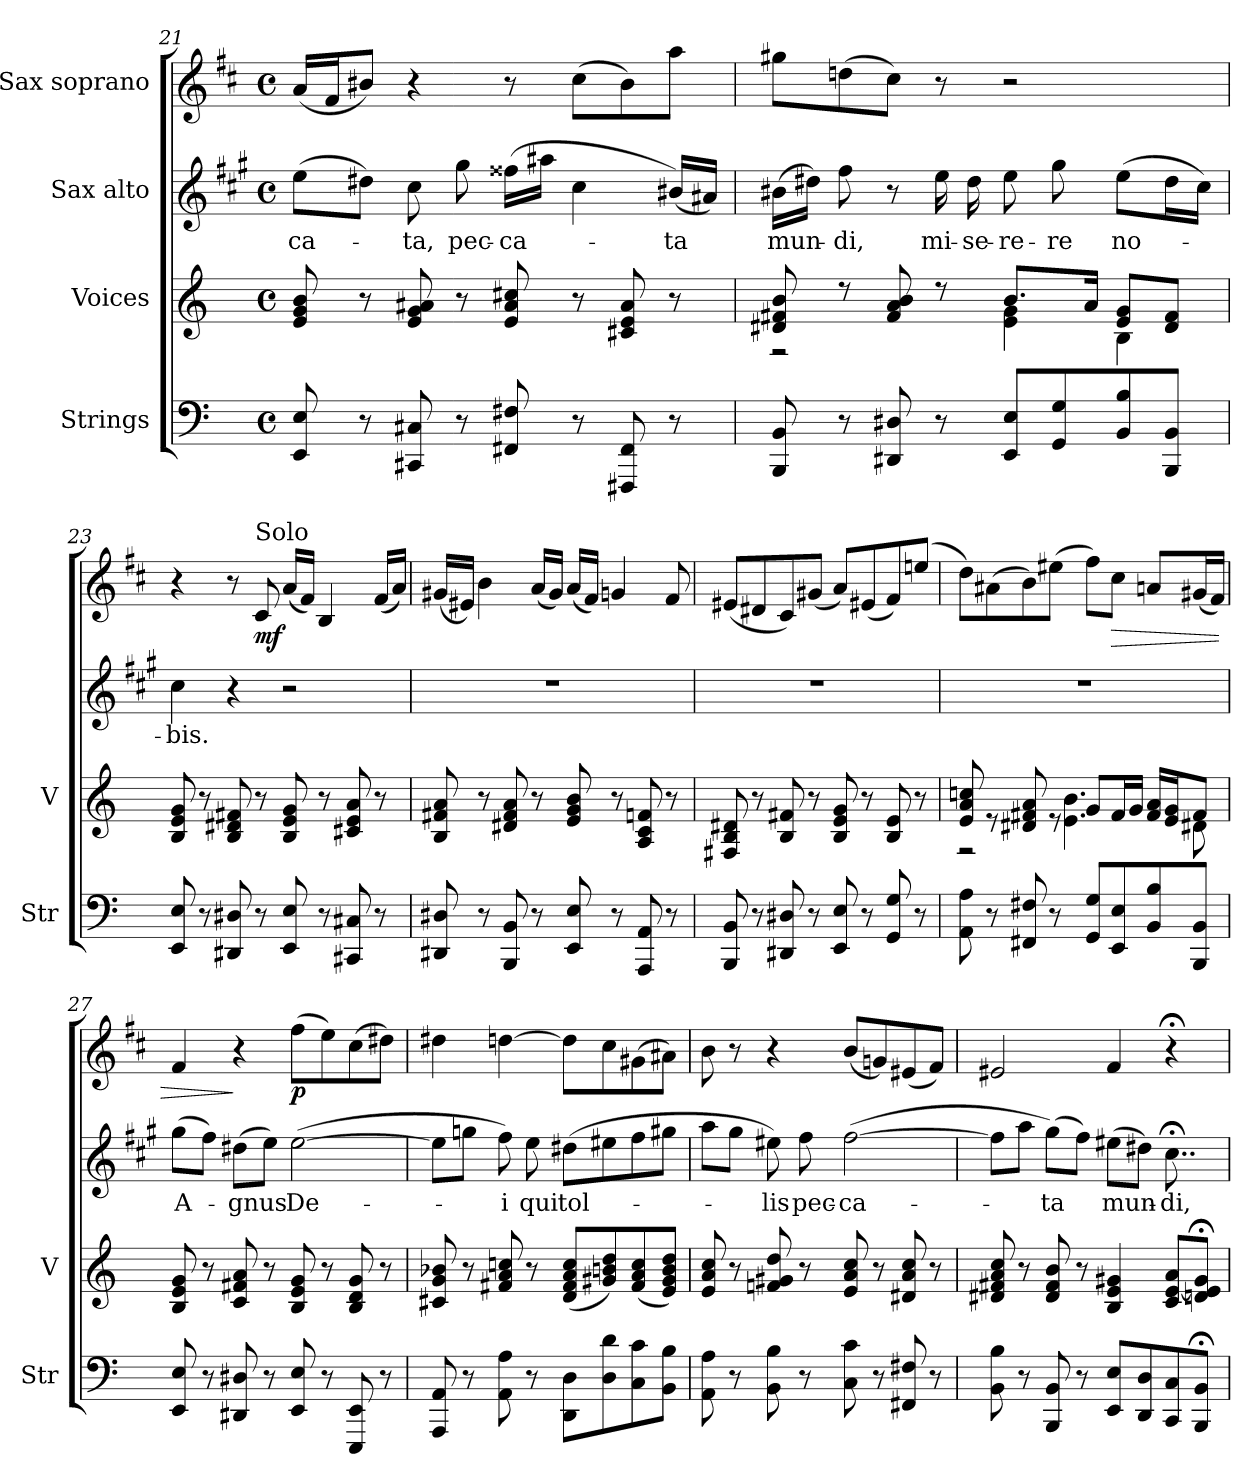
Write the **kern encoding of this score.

**kern	**kern	**kern	**text	**kern	**dynam
*part4	*part3	*part2	*part2	*part1	*part1
*staff4	*staff3	*staff2	*staff2	*staff1	*staff1
*I"Strings	*I"Voices	*I"Sax alto	*	*I"Sax soprano	*
*I'Str	*I'V	*	*	*	*
*clefF4	*clefG2	*clefG2	*	*clefG2	*
*	*	*ITrd5c9	*	*ITrd1c2	*
*k[]	*k[]	*k[]	*	*k[]	*
*M4/4	*M4/4	*M4/4	*	*M4/4	*
*met(c)	*met(c)	*met(c)	*	*met(c)	*
=21	=21	=21	=21	=21	=21
!	!	!	!LO:LY:b	!	!
8EE/ 8E/	8e/ 8g/ 8b/	(>8g\L	-ca-	(<16g/LL	.
.	.	.	.	16e/J	.
8r	8r	8f#X\J)	.	8a#X/J)	.
!	!	!	!LO:LY:b	!	!
8CC#X/ 8C#X/	8e/ 8g/ 8a#X/	8e\	-ta,	4r	.
!	!	!	!LO:LY:b	!	!
8r	8r	8b\	pec-	.	.
!	!	!	!LO:LY:b	!	!
8FF#X/ 8F#X/	8e/ 8a#/ 8cc#X/	(>16a#X\LL	-ca-	8r	.
.	.	16cc#X\JJ	.	.	.
8r	8r	4e\	.	(>8b\L	.
8FFF#X/ 8FF#/	8c#X/ 8e/ 8a#/	.	.	8a#\)	.
!	!	!	!LO:LY:b	!	!
8r	8r	(<16d#X/LL)	-ta	8gg\J	.
.	.	16c#X/JJ)	.	.	.
!!LO:PB:g=z
=22	=22	=22	=22	=22	=22
*	*^	*	*	*	*
!	!	!	!	!LO:LY:b	!	!
8BBB/ 8BB/	8d#X/ 8f#X/ 8b/	2r	(>16d#X\LL	mun-	8ff#X\L	.
.	.	.	16f#X\JJ)	.	.	.
!	!	!	!	!LO:LY:b	!	!
8r	8r	.	8a\	-di,	(>8ccn\	.
8DD#X/ 8D#X/	8f#/ 8a/ 8b/	.	8r	.	8b\J)	.
!	!	!	!	!LO:LY:b	!	!
8r	8r	.	16g\	mi-	8r	.
!	!	!	!	!LO:LY:b	!	!
.	.	.	16f#\	-se-	.	.
!	!	!	!	!LO:LY:b	!	!
8EE/ 8E/L	8.b/L	4e\ 4g\	8g\	-re-	2r	.
!	!	!	!	!LO:LY:b	!	!
8GG/ 8G/	.	.	8b\	-re	.	.
.	16a/Jk	.	.	.	.	.
!	!	!	!	!LO:LY:b	!	!
8BB/ 8B/	8e/ 8g/L	4B\	(>8g\L	no-	.	.
8BBB/ 8BB/J	8d#/ 8f#/J	.	16f#\L	.	.	.
.	.	.	16e\JJ)	.	.	.
*	*v	*v	*	*	*	*
=23	=23	=23	=23	=23	=23
!	!	!	!LO:LY:b	!	!
8EE/ 8E/	8B/ 8e/ 8g/	4e\	-bis.	4r	.
8r	8r	.	.	.	.
8DD#X/ 8D#X/	8B/ 8d#X/ 8f#X/	4r	.	8r	.
!	!	!	!	!LO:TX:a:t=Solo	!
!	!	!	!	!	!LO:DY:b
8r	8r	.	.	8B/	mf
8EE/ 8E/	8B/ 8e/ 8g/	2r	.	(<16g/LL	.
.	.	.	.	16e/JJ)	.
8r	8r	.	.	4A/	.
8CC#X/ 8C#X/	8c#X/ 8e/ 8a/	.	.	.	.
8r	8r	.	.	(<16e/LL	.
.	.	.	.	16g/JJ)	.
=24	=24	=24	=24	=24	=24
8DD#X/ 8D#X/	8B/ 8f#X/ 8a/	1r	.	(<16f#X/LL	.
.	.	.	.	16d#X/JJ)	.
8r	8r	.	.	4a\	.
8BBB/ 8BB/	8d#X/ 8f#/ 8a/	.	.	.	.
8r	8r	.	.	(<16g/LL	.
.	.	.	.	16f#/JJ)	.
8EE/ 8E/	8e/ 8g/ 8b/	.	.	(<16g/LL	.
.	.	.	.	16e/JJ)	.
8r	8r	.	.	4fn/	.
8AAA/ 8AA/	8A/ 8c/ 8fn/	.	.	.	.
8r	8r	.	.	8e/	.
!!LO:LB:g=z
=25	=25	=25	=25	=25	=25
8BBB/ 8BB/	8F#X/ 8B/ 8d#X/	1r	.	(<8d#X/L	.
8r	8r	.	.	8c#X/	.
8DD#X/ 8D#X/	8B/ 8f#X/	.	.	8B/)	.
8r	8r	.	.	(<8f#X/J	.
8EE/ 8E/	8B/ 8e/ 8g/	.	.	8g/L)	.
8r	8r	.	.	(<8d#X/	.
8GG/ 8G/	8B/ 8e/	.	.	8e/)	.
8r	8r	.	.	(<8ddn/J	.
=26	=26	=26	=26	=26	=26
*	*^	*	*	*	*
8AA\ 8A\	8e/ 8a/ 8ccn/	2r	1r	.	8cc\L)	.
8r	8re	.	.	.	(>8g#X\	.
8FF#X/ 8F#X/	8d#X/ 8f#X/ 8a/	.	.	.	8a\)	.
8r	8re	.	.	.	(>8dd#X\J	.
8GG/ 8G/L	8g/L	4.e\ 4.b\	.	.	8ee\L)	.
!	!	!	!	!	!	!LO:HP:b
8EE/ 8E/	16f#/L	.	.	.	8b\J	>
.	16g/JJ	.	.	.	.	.
8BB/ 8B/	16f#/ 16a/LL	.	.	.	8gn/L	.
.	16e/ 16g/J	.	.	.	.	.
8BBB/ 8BB/J	8f#/J	8d#X\	.	.	(<16f#X/L	.
.	.	.	.	.	16e/JJ)	.
*	*v	*v	*	*	*	*
=27	=27	=27	=27	=27	=27
!	!	!	!LO:LY:b	!	!
8EE/ 8E/	8B/ 8e/ 8g/	(>8b\L	A-	4e/	.
8r	8r	8a\J)	.	.	.
!	!	!	!LO:LY:b	!	!
8DD#X/ 8D#X/	8c/ 8f#X/ 8a/	(>8f#X\L	-gnus	4r	]
8r	8r	8g\J)	.	.	.
!	!	!	!LO:LY:b	!	!LO:DY:b
8EE/ 8E/	8B/ 8e/ 8g/	(>[2g\	De-	(>8ee\L	p
8r	8r	.	.	8dd\)	.
8EEE/ 8EE/	8B/ 8d/ 8g/	.	.	(>8b\	.
8r	8r	.	.	8cc#X\J)	.
=28	=28	=28	=28	=28	=28
8AAA/ 8AA/	8c#X/ 8g/ 8b-X/	8g\L]	.	4cc#X\	.
8r	8r	8b-X\J	.	.	.
!	!	!	!LO:LY:b	!	!
8AA\ 8A\	8f#X/ 8a/ 8ccn/	8a\)	-i	[4ccn\	.
!	!	!	!LO:LY:b	!	!
8r	8r	8g\	qui	.	.
!	!	!	!LO:LY:b	!	!
8DD\ 8D\L	(<8d/ 8f#/ 8a/ 8cc/L	(>8f#X\L	tol-	8cc\L]	.
8D\ 8d\	8g#X/ 8bn/ 8dd/)	8g#X\	.	8b\	.
8C\ 8c\	(<8f#/ 8a/ 8cc/	8a\	.	(>8f#X\	.
8BB\ 8B\J	8e/ 8g#/ 8b/ 8dd/J)	8bn\J	.	8g#X\J)	.
!!LO:LB:g=z
=29	=29	=29	=29	=29	=29
8AA\ 8A\	8e/ 8a/ 8cc/	8cc\L	.	8a\	.
8r	8r	8b\J	.	8r	.
!	!	!	!LO:LY:b	!	!
8BB\ 8B\	8fn/ 8g#X/ 8dd/	8g#X\)	lis	4r	.
!	!	!	!LO:LY:b	!	!
8r	8r	8a\	pec-	.	.
!	!	!	!LO:LY:b	!	!
8C\ 8c\	8e/ 8a/ 8cc/	(>[2a\	-ca-	(<8a/L	.
8r	8r	.	.	8fn/)	.
8FF#X/ 8F#X/	8d#X/ 8a/ 8cc/	.	.	(<8d#X/	.
8r	8r	.	.	8e/J)	.
=30	=30	=30	=30	=30	=30
8BB\ 8B\	8d#X/ 8f#X/ 8a/ 8cc/	8a\L]	.	2d#X/	.
8r	8r	8cc\J	.	.	.
!	!	!	!LO:LY:b	!	!
8BBB/ 8BB/	8d#/ 8f#/ 8b/	(>8b\L)	-ta	.	.
8r	8r	8a\J)	.	.	.
*	*	*	*	*MM32	*
!	!	!	!LO:LY:b	!	!
8EE/ 8E/L	4B/ 4e/ 4g#X/	(>8g#X\L	mun-	4e/	.
8DD/ 8D/	.	8f#X\J)	.	.	.
*	*	*	*	*MM25	*
!	!	!	!LO:LY:b	!	!
8CC/ 8C/	8c/ [8e/ 8a/L	8..e;<\	-di,	4r;<	.
8BBB/; 8BB/;J	8dn/; 8e/]; 8g#/;J	.	.	.	.
.	.	32ryy	.	.	.
=	=	=	=	=	=
*-	*-	*-	*-	*-	*-
